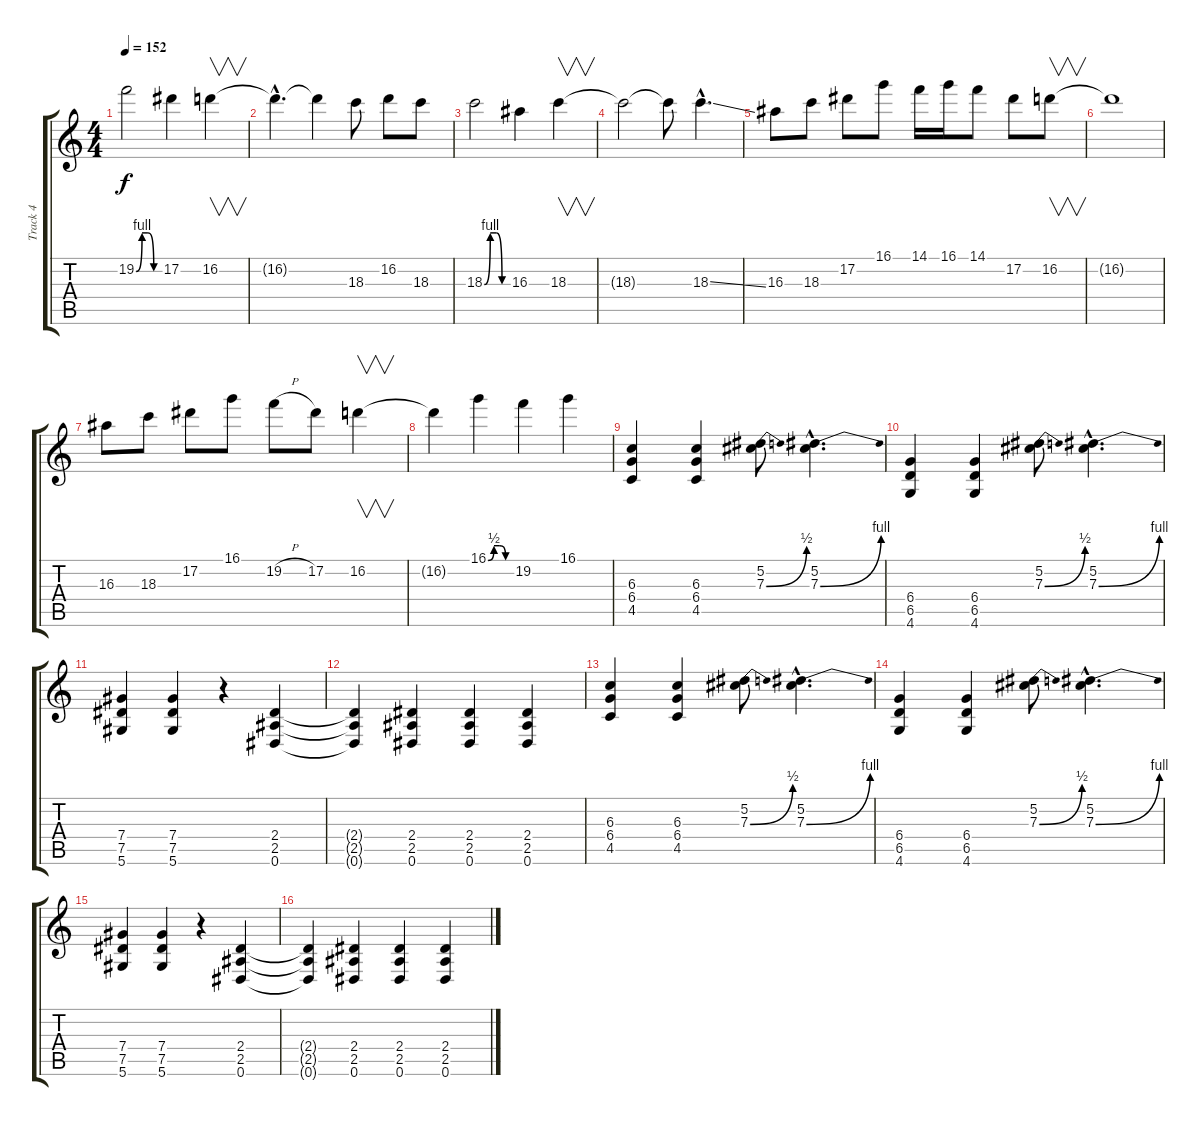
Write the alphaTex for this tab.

\track ("Track 4" "Track 4") {instrument distortionguitar}
\staff {score tabs}
\tuning (Eb4 Bb3 Gb3 Db3 Ab2 Eb2) {hide}
\ts (4 4)
\tempo 152
\clef g2
\ks c
19.2{be (custom 0 0 15 4 30 4 45 0 60 0)}.2{dy f} 17.2.4 16.2.4{v} |
16.2{hac t}.4{d} 16.2{t}.4 18.3.8 16.2.8 18.3.8 |
18.3{be (custom 0 0 15 4 30 4 45 0 60 0)}.2 16.3.4 18.3.4{v} |
18.3{t}.2 18.3{t}.8 18.3{ss hac}.4{d} |
16.3.8 18.3.8 17.2.8 16.1.8 14.1.16 16.1.16 14.1.8 17.2.8 16.2.8{v} |
16.2{t}.1 |
16.3.8 18.3.8 17.2.8 16.1.8 19.2{h}.8 17.2.8 16.2.4{v} |
16.2{t}.4 16.1{be (custom 0 0 15 2 30 2 45 0 60 0)}.4 19.2.4 16.1.4 |
(6.3 6.4 4.5).4 (6.3 6.4 4.5).4 (5.2 7.3{be (bend 0 0 60 2)}).8 (5.2{hac} 7.3{be (bend 0 0 60 4) hac}).4{d} |
(6.4 6.5 4.6).4 (6.4 6.5 4.6).4 (5.2 7.3{be (bend 0 0 60 2)}).8 (5.2{hac} 7.3{be (bend 0 0 60 4) hac}).4{d} |
(7.4 7.5 5.6).4 (7.4 7.5 5.6).4 r.4 (2.4 2.5 0.6).4 |
(2.4{t} 2.5{t} 0.6{t}).4 (2.4 2.5 0.6).4 (2.4 2.5 0.6).4 (2.4 2.5 0.6).4 |
(6.3 6.4 4.5).4 (6.3 6.4 4.5).4 (5.2 7.3{be (bend 0 0 60 2)}).8 (5.2{hac} 7.3{be (bend 0 0 60 4) hac}).4{d} |
(6.4 6.5 4.6).4 (6.4 6.5 4.6).4 (5.2 7.3{be (bend 0 0 60 2)}).8 (5.2{hac} 7.3{be (bend 0 0 60 4) hac}).4{d} |
(7.4 7.5 5.6).4 (7.4 7.5 5.6).4 r.4 (2.4 2.5 0.6).4 |
(2.4{t} 2.5{t} 0.6{t}).4 (2.4 2.5 0.6).4 (2.4 2.5 0.6).4 (2.4 2.5 0.6).4
